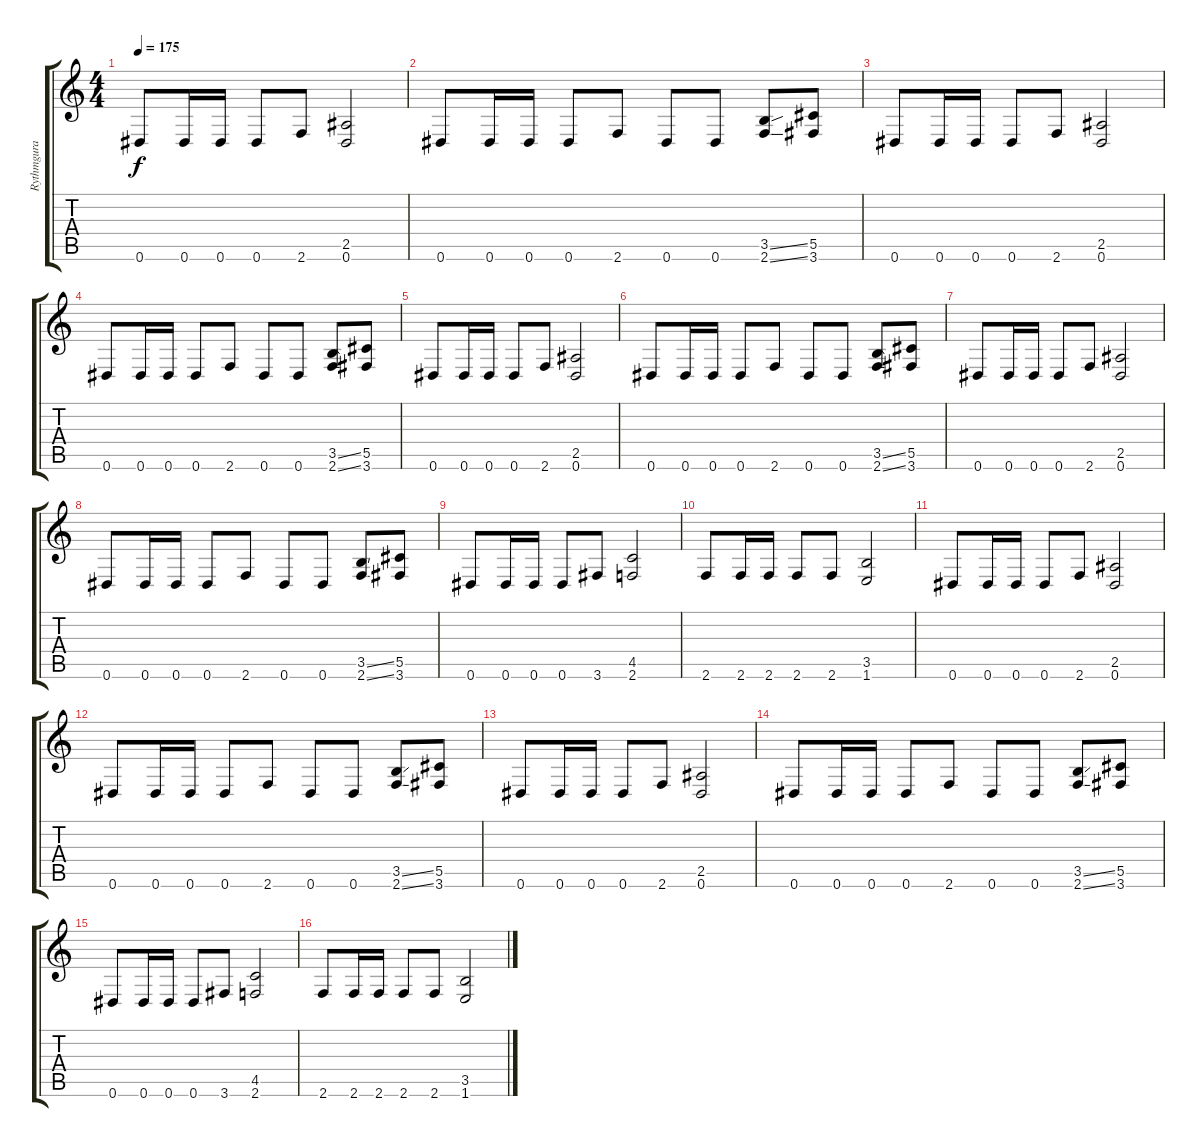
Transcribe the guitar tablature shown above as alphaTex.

\track ("Rythmgura" "Rythmgura") {instrument distortionguitar}
\staff {score tabs}
\tuning (Eb4 Bb3 Gb3 Db3 Ab2 Eb2) {hide}
\ts (4 4)
\tempo 175
\clef g2
\ks c
0.6.8{dy f} 0.6.16 0.6.16 0.6.8 2.6.8 (2.5 0.6).2 |
0.6.8 0.6.16 0.6.16 0.6.8 2.6.8 0.6.8 0.6.8 (3.5{ss} 2.6{ss}).8 (5.5 3.6).8 |
0.6.8 0.6.16 0.6.16 0.6.8 2.6.8 (2.5 0.6).2 |
0.6.8 0.6.16 0.6.16 0.6.8 2.6.8 0.6.8 0.6.8 (3.5{ss} 2.6{ss}).8 (5.5 3.6).8 |
0.6.8 0.6.16 0.6.16 0.6.8 2.6.8 (2.5 0.6).2 |
0.6.8 0.6.16 0.6.16 0.6.8 2.6.8 0.6.8 0.6.8 (3.5{ss} 2.6{ss}).8 (5.5 3.6).8 |
0.6.8 0.6.16 0.6.16 0.6.8 2.6.8 (2.5 0.6).2 |
0.6.8 0.6.16 0.6.16 0.6.8 2.6.8 0.6.8 0.6.8 (3.5{ss} 2.6{ss}).8 (5.5 3.6).8 |
0.6.8 0.6.16 0.6.16 0.6.8 3.6.8 (4.5 2.6).2 |
2.6.8 2.6.16 2.6.16 2.6.8 2.6.8 (3.5 1.6).2 |
0.6.8 0.6.16 0.6.16 0.6.8 2.6.8 (2.5 0.6).2 |
0.6.8 0.6.16 0.6.16 0.6.8 2.6.8 0.6.8 0.6.8 (3.5{ss} 2.6{ss}).8 (5.5 3.6).8 |
0.6.8 0.6.16 0.6.16 0.6.8 2.6.8 (2.5 0.6).2 |
0.6.8 0.6.16 0.6.16 0.6.8 2.6.8 0.6.8 0.6.8 (3.5{ss} 2.6{ss}).8 (5.5 3.6).8 |
0.6.8 0.6.16 0.6.16 0.6.8 3.6.8 (4.5 2.6).2 |
2.6.8 2.6.16 2.6.16 2.6.8 2.6.8 (3.5 1.6).2
